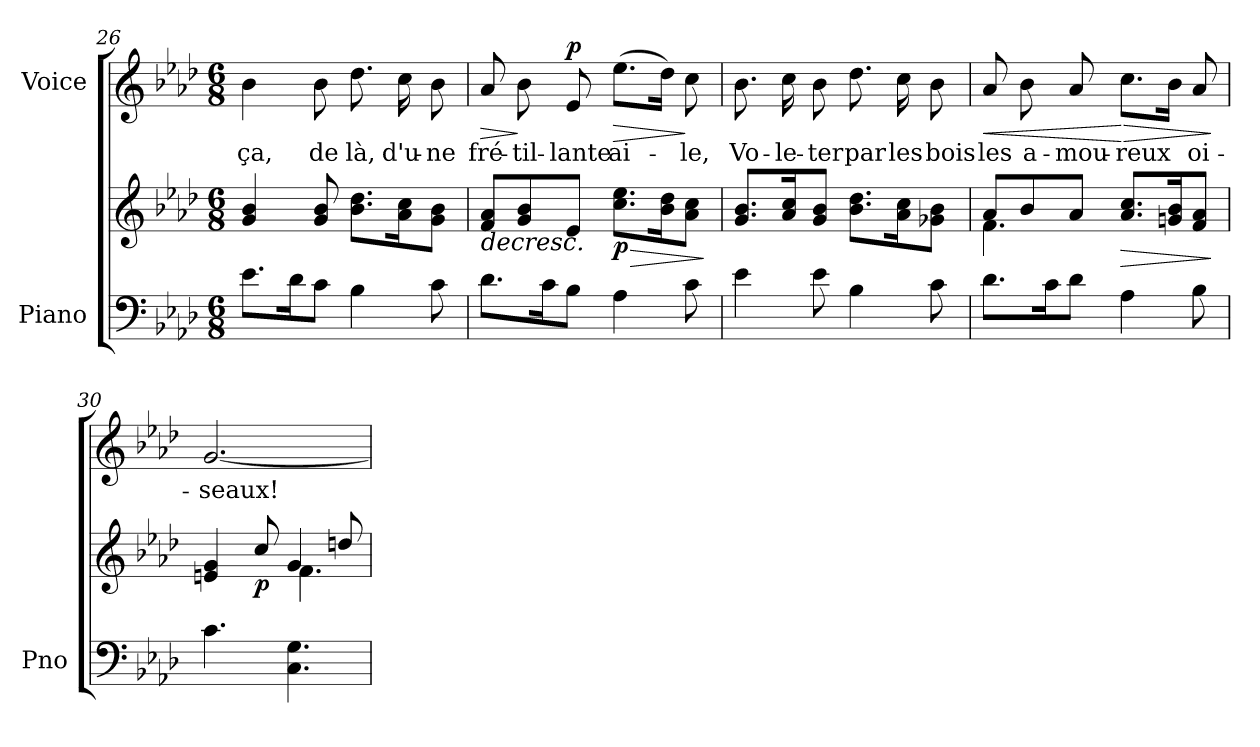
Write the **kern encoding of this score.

**kern	**kern	**dynam	**kern	**text	**dynam
*part2	*part2	*part2	*part1	*part1	*part1
*staff3	*staff2	*staff2/3	*staff1	*staff1	*staff1
*I"Piano	*	*	*I"Voice	*	*
*I'Pno	*	*	*	*	*
!!LO:LB:g=z
*clefF4	*clefG2	*	*clefG2	*	*
*k[b-e-a-d-]	*k[b-e-a-d-]	*	*k[b-e-a-d-]	*	*
*M6/8	*M6/8	*	*M6/8	*	*
=26	=26	=26	=26	=26	=26
!	!	!	!	!LO:LY:b	!
8.e-\L	4g/ 4b-/	.	4b-\	ça,	.
16d-\K	.	.	.	.	.
!	!	!	!	!LO:LY:b	!
8c\J	8g/ 8b-/	.	8b-\	de	.
!	!	!	!	!LO:LY:b	!
4B-\	8.b-\ 8.dd-\L	.	8.dd-\	là,	.
!	!	!	!	!LO:LY:b	!
.	16a-\ 16cc\K	.	16cc\	d'u-	.
!	!	!	!	!LO:LY:b	!
8c\	8g\ 8b-\J	.	8b-\	-ne	.
=27	=27	=27	=27	=27	=27
!	!	!LO:HP:b	!	!LO:LY:b	!LO:HP:b
8.d-\L	8f/ 8a-/L	>	8a-/	fré-	>
!	!	!	!	!LO:LY:b	!
.	8g/ 8b-/	.	8b-\	-til-	]
16c\K	.	.	.	.	.
!	!	!	!	!LO:LY:b	!LO:DY:a
8B-\J	8e-/J	.	8e-/	-lante	p
!	!	!LO:HP:b	!	!LO:LY:b	!LO:HP:b
!	!	!LO:DY:n=1:b	!	!	!
4A-\	8.cc\ 8.ee-\L	> p	(8.ee-\L	ai-	>
.	16b-\ 16dd-\K	.	16dd-\Jk)	.	.
!	!	!	!	!LO:LY:b	!
8c\	8a-\ 8cc\J	.	8cc\	-le,	]
.	.	] ]	.	.	.
=28	=28	=28	=28	=28	=28
!	!	!	!	!LO:LY:b	!
4e-\	8.g/ 8.b-/L	.	8.b-\	Vo-	.
!	!	!	!	!LO:LY:b	!
.	16a-/ 16cc/K	.	16cc\	-le-	.
!	!	!	!	!LO:LY:b	!
8e-\	8g/ 8b-/J	.	8b-\	-ter	.
!	!	!	!	!LO:LY:b	!
4B-\	8.b-\ 8.dd-\L	.	8.dd-\	par	.
!	!	!	!	!LO:LY:b	!
.	16a-\ 16cc\K	.	16cc\	les	.
!	!	!	!	!LO:LY:b	!
8c\	8g-X\ 8b-\J	.	8b-\	bois	.
=29	=29	=29	=29	=29	=29
*	*^	*	*	*	*
!	!	!	!	!	!LO:LY:b	!LO:HP:b
8.d-\L	8a-/L	4.f\	.	8a-/	les	<
!	!	!	!	!	!LO:LY:b	!
.	8b-/	.	.	8b-\	a-	.
16c\K	.	.	.	.	.	.
!	!	!	!	!	!LO:LY:b	!
8d-\J	8a-/J	.	.	8a-/	-mou-	.
!	!	!	!LO:HP:b	!	!LO:LY:b	!LO:HP:n=1:b
4A-\	8.a-/ 8.cc/L	4.ryy	>	8.cc\L	-reux	[ >
.	16gn/ 16b-/K	.	.	16b-\Jk	.	.
!	!	!	!	!	!LO:LY:b	!
8B-\	8f/ 8a-/J	.	.	8a-/	oi-	.
*	*v	*v	*	*	*	*
.	.	]	.	.	]
!!LO:LB:g=z
=30	=30	=30	=30	=30	=30
*	*^	*	*	*	*
!	!	!	!	!	!LO:LY:b	!
4.c\	4en/ 4g/	4.ryy	.	[2.g/	-seaux!	.
!	!	!	!LO:DY:b	!	!	!
.	8cc/	.	p	.	.	.
4.C\ 4.G\	4g/	4.f\	.	.	.	.
.	8ddn/	.	.	.	.	.
*	*v	*v	*	*	*	*
=	=	=	=	=	=
*-	*-	*-	*-	*-	*-
